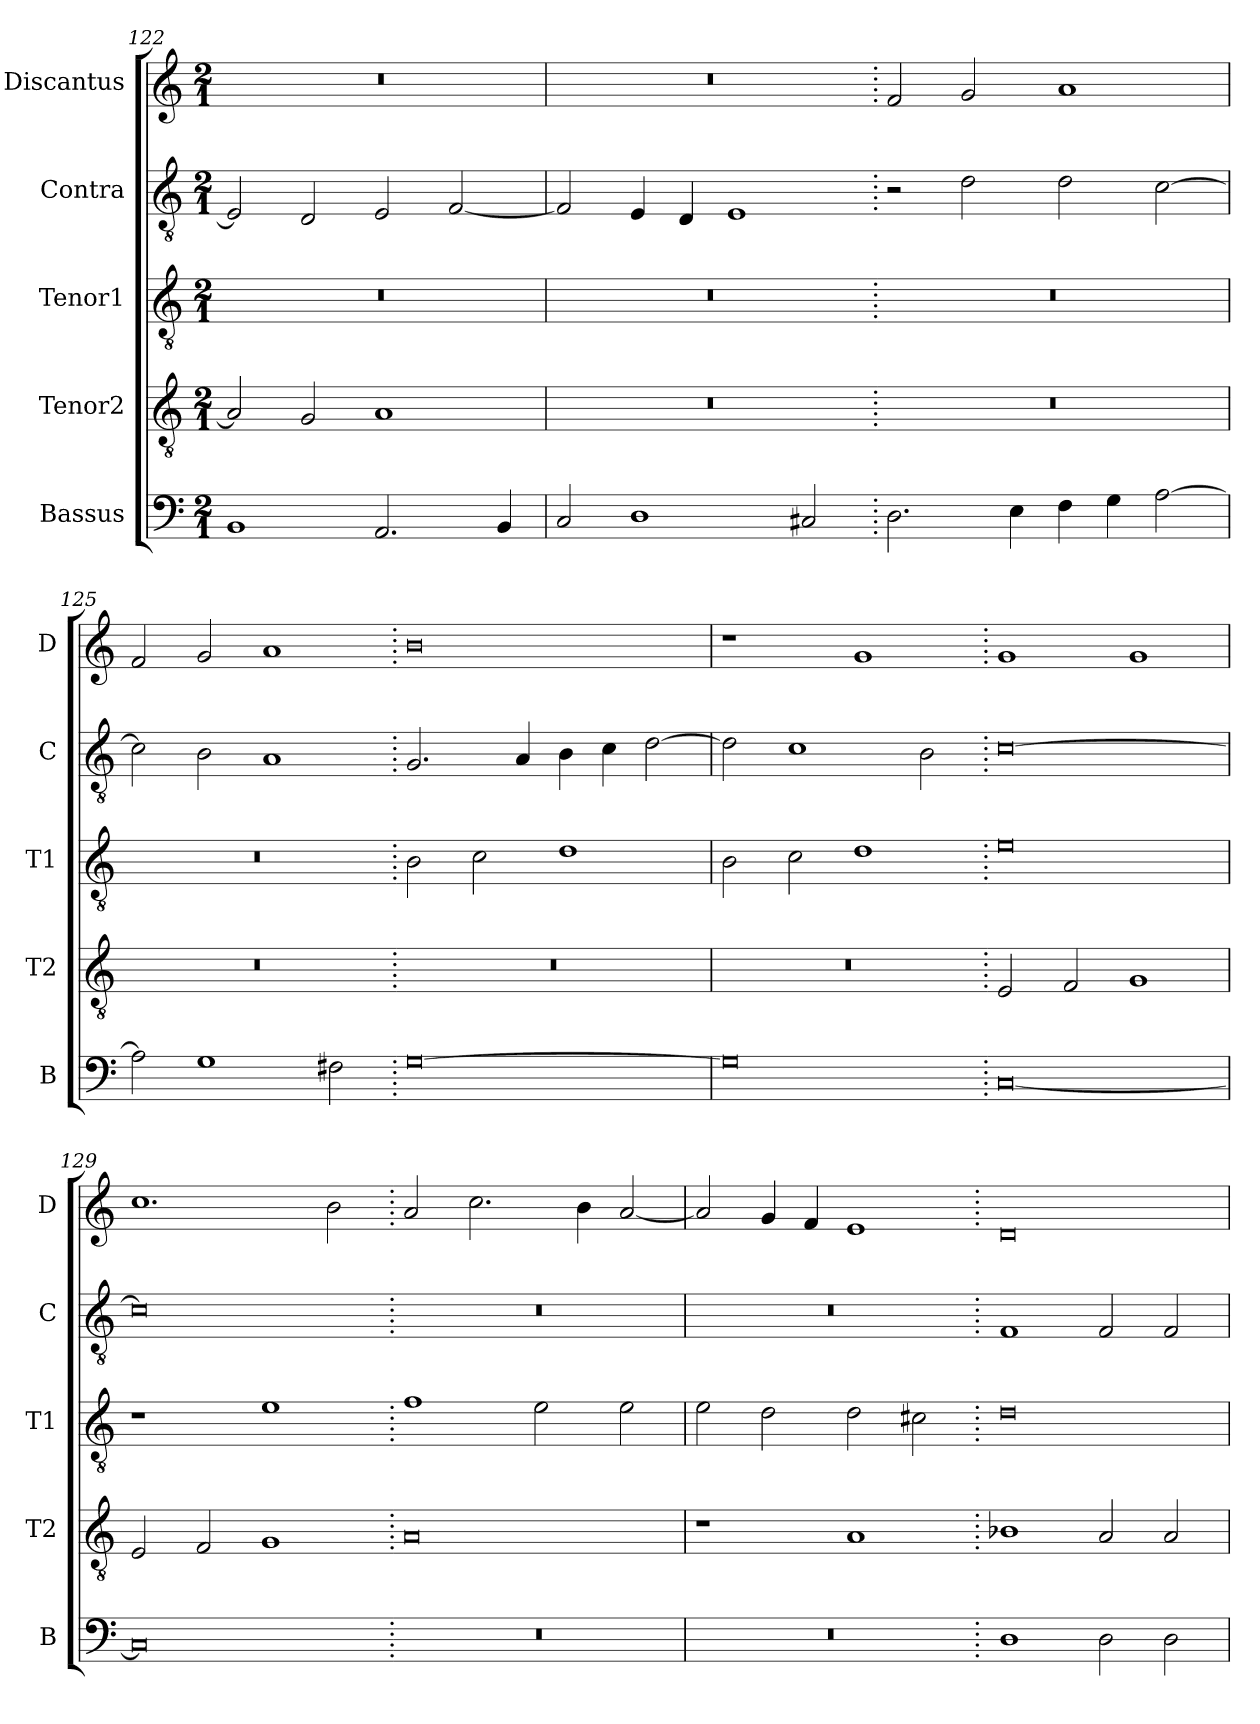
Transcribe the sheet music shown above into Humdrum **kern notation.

**kern	**kern	**kern	**kern	**kern
*part5	*part4	*part3	*part2	*part1
*staff5	*staff4	*staff3	*staff2	*staff1
*I"Bassus	*I"Tenor2	*I"Tenor1	*I"Contra	*I"Discantus
*I'B	*I'T2	*I'T1	*I'C	*I'D
*clefF4	*clefGv2	*clefGv2	*clefGv2	*clefG2
*k[]	*k[]	*k[]	*k[]	*k[]
*M2/1	*M2/1	*M2/1	*M2/1	*M2/1
=122	=122	=122	=122	=122
1BB	2A/]	0r	2E/]	0r
.	2G/	.	2D/	.
2.AA/	1A	.	2E/	.
.	.	.	[2F/	.
4BB/	.	.	.	.
=123	=123	=123	=123	=123
2C/	0r	0r	2F/]	0r
1D	.	.	4E/	.
.	.	.	4D/	.
.	.	.	1E	.
2C#X/	.	.	.	.
=124.	=124.	=124.	=124.	=124.
2.D\	0r	0r	2r	2f/
.	.	.	2d\	2g/
4E\	.	.	.	.
4F\	.	.	2d\	1a
4G\	.	.	.	.
[2A\	.	.	[2c\	.
=125	=125	=125	=125	=125
2A\]	0r	0r	2c\]	2f/
1G	.	.	2B\	2g/
.	.	.	1A	1a
2F#X\	.	.	.	.
=126.	=126.	=126.	=126.	=126.
[0G	0r	2B\	2.G/	0b
.	.	2c\	.	.
.	.	.	4A/	.
.	.	1d	4B\	.
.	.	.	4c\	.
.	.	.	[2d\	.
=127	=127	=127	=127	=127
0G]	0r	2B\	2d\]	1r
.	.	2c\	1c	.
.	.	1d	.	1g
.	.	.	2B\	.
=128.	=128.	=128.	=128.	=128.
[0C	2E/	0e	[0c	1g
.	2F/	.	.	.
.	1G	.	.	1g
=129	=129	=129	=129	=129
0C]	2E/	1r	0c]	1.cc
.	2F/	.	.	.
.	1G	1e	.	.
.	.	.	.	2b\
=130.	=130.	=130.	=130.	=130.
0r	0A	1f	0r	2a/
.	.	.	.	2.cc\
.	.	2e\	.	.
.	.	.	.	4b\
.	.	2e\	.	[2a/
=131	=131	=131	=131	=131
0r	1r	2e\	0r	2a/]
.	.	2d\	.	4g/
.	.	.	.	4f/
.	1A	2d\	.	1e
.	.	2c#X\	.	.
=132.	=132.	=132.	=132.	=132.
1D	1B-X	0d	1F	0d
2D\	2A/	.	2F/	.
2D\	2A/	.	2F/	.
=	=	=	=	=
*-	*-	*-	*-	*-
